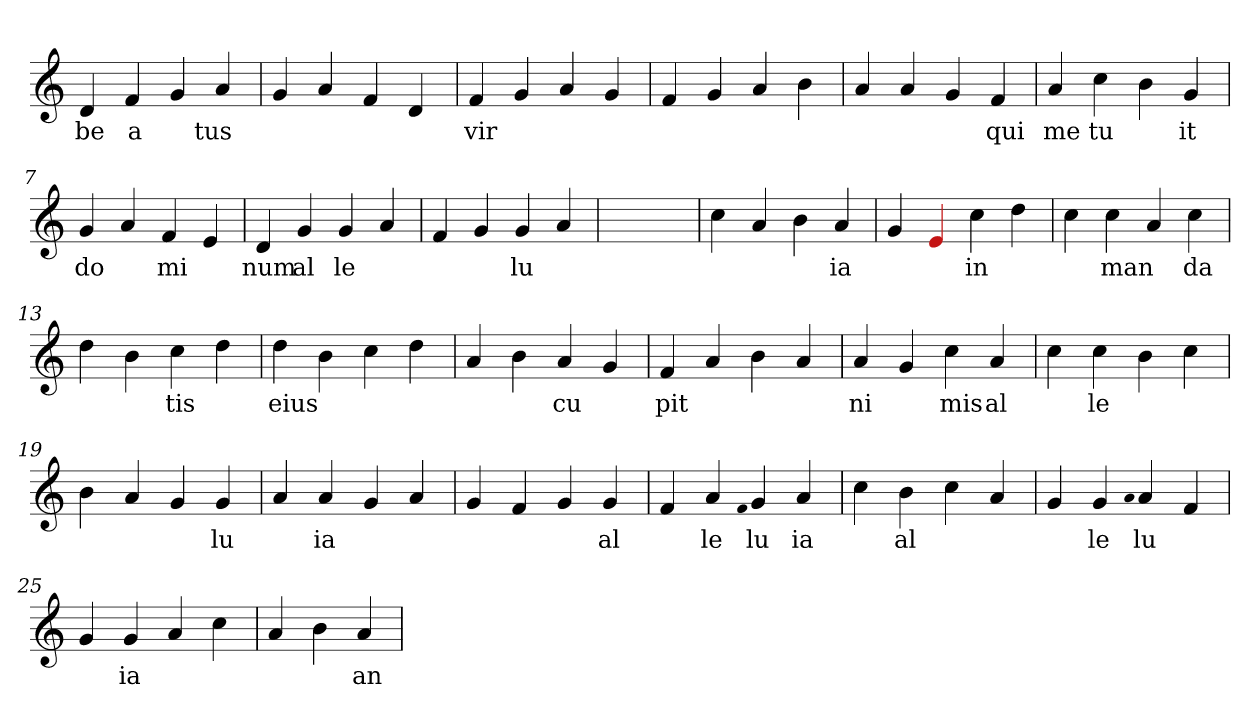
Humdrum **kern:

**kern	**text
*part1	*part1
*staff1	*staff1
*clefG2	*
=1	=1
4d	be
4f	a
4g	.
4a	tus
=2	=2
4g	.
4a	.
4f	.
4d	.
=3	=3
4f	vir
4g	.
4a	.
4g	.
=4	=4
4f	.
4g	.
4a	.
4b	.
=5	=5
4a	.
4a	.
4g	.
4f	qui
=6	=6
4a	me
4cc	tu
4b	.
4g	it
=7	=7
4g	do
4a	.
4f	mi
4e	.
=8	=8
4d	num
4g	al
4g	le
4a	.
=9	=9
4f	.
4g	.
4g	lu
4a	.
=10	=10
1ryy	.
=10	=10
4cc	.
4a	.
4b	.
4a	ia
=11	=11
4g	.
4Re	.
4cc	in
4dd	.
=12	=12
4cc	.
4cc	man
4a	.
4cc	da
=13	=13
4dd	.
4b	.
4cc	tis
4dd	.
=14	=14
4dd	eius
4b	.
4cc	.
4dd	.
=15	=15
4a	.
4b	.
4a	cu
4g	.
=16	=16
4f	pit
4a	.
4b	.
4a	.
=17	=17
4a	ni
4g	.
4cc	mis
4a	al
=18	=18
4cc	.
4cc	le
4b	.
4cc	.
=19	=19
4b	.
4a	.
4g	.
4g	lu
=20	=20
4a	.
4a	ia
4g	.
4a	.
=21	=21
4g	.
4f	.
4g	.
4g	al
=22	=22
4f	.
4a	le
qqf	.
4g	lu
4a	ia
=23	=23
4cc	.
4b	al
4cc	.
4a	.
=24	=24
4g	.
4g	le
qqa	.
4a	lu
4f	.
=25	=25
4g	.
4g	ia
4a	.
4cc	.
=26	=26
4a	.
4b	.
4a	an
=	=
*-	*-
